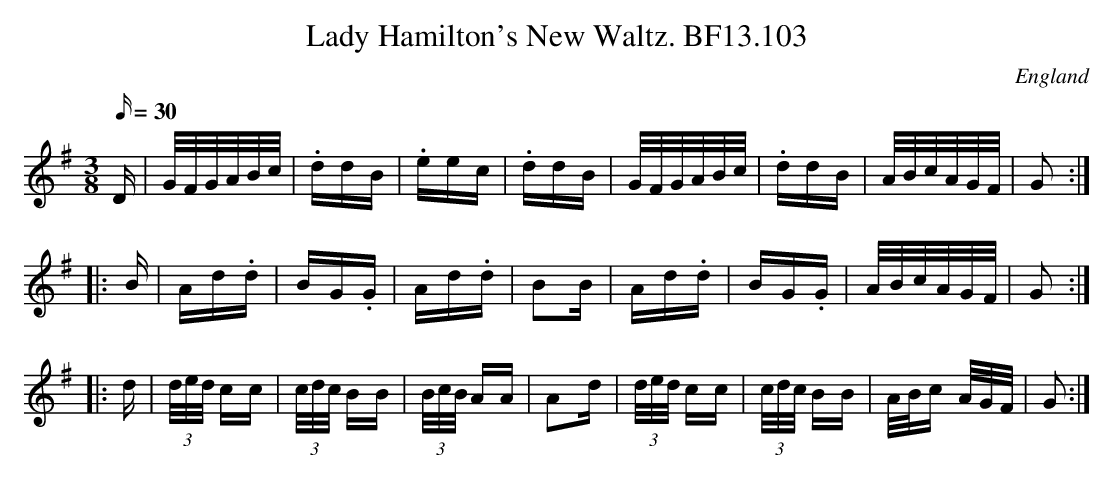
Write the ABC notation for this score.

X:1
T:Lady Hamilton's New Waltz. BF13.103
M:3/8
Q:30
O:England
K:G
D|G/F/G/A/B/c/|.dd-B|.ee-c|.dd-B|G/F/G/A/B/c/|.dd-B|A/B/c/A/G/F/|G2::!
B|A-d.d|B-G.G|A-d.d|B2B|A-d.d|B-G.G|A/B/c/A/G/F/|G2::!
d|(3d/e/d/ cc|(3c/d/c/ BB|(3B/c/B/ AA|A2d|(3d/e/d/ cc|(3c/d/c/ BB|A/NB/c
/A/G/F/|G2:|]
